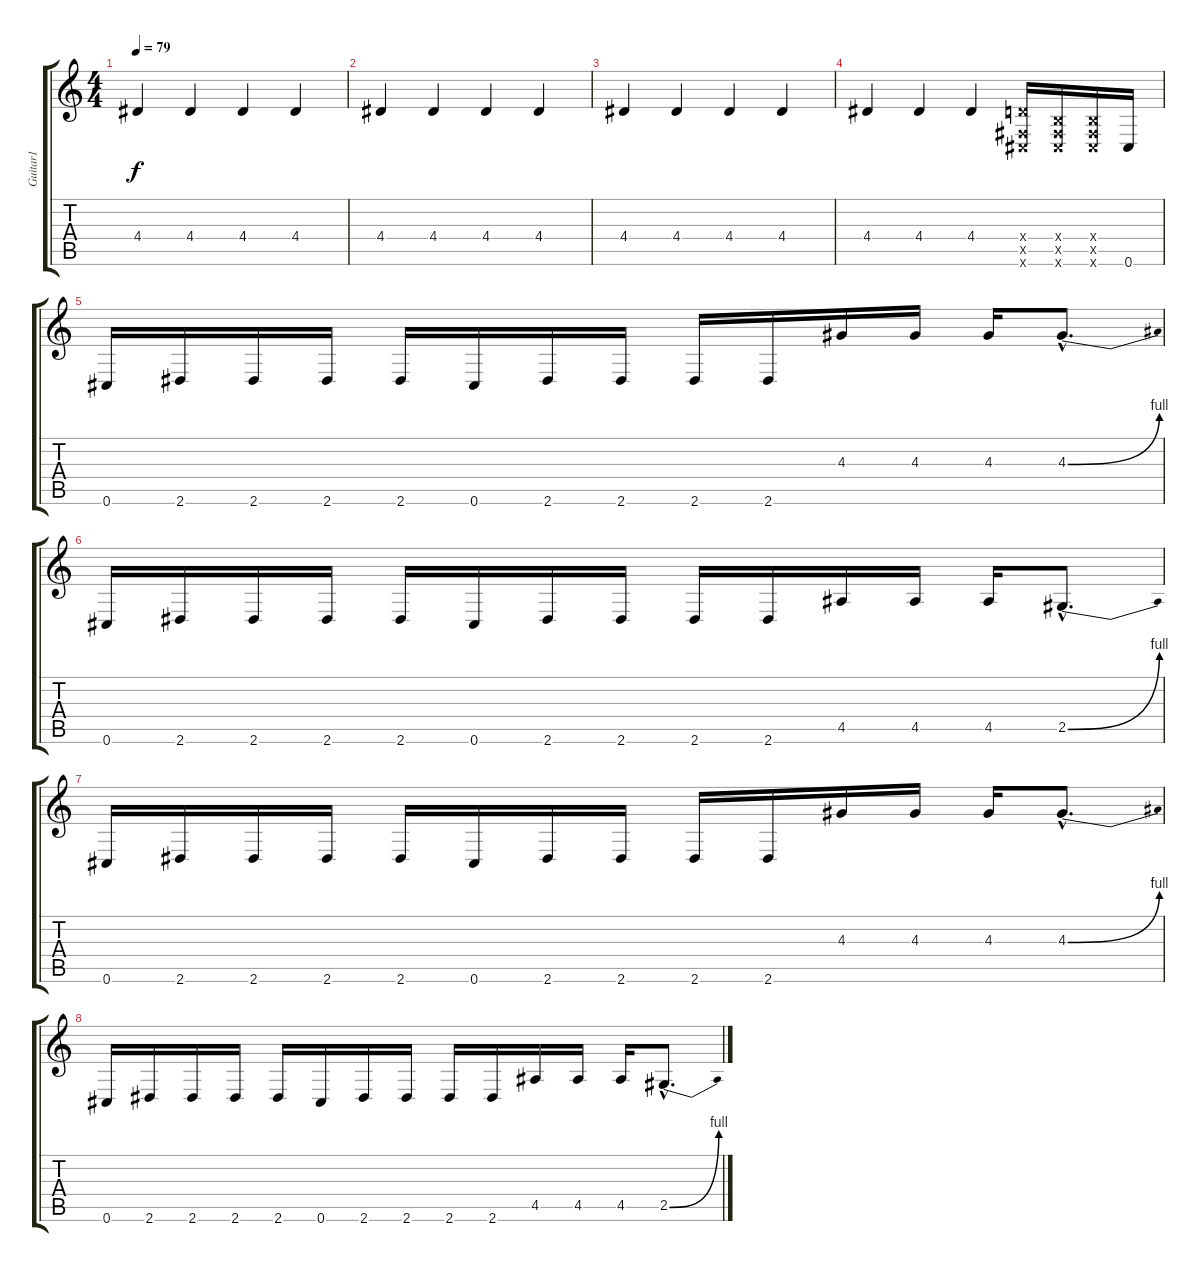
\track ("Guitar1" "Guitar1") {instrument distortionguitar}
\staff {score tabs}
\tuning (Db4 Ab3 E3 B2 Gb2 Db2) {hide}
\ts (4 4)
\tempo 79
\clef g2
\ks c
4.4.4{dy f} 4.4.4 4.4.4 4.4.4 |
4.4.4 4.4.4 4.4.4 4.4.4 |
4.4.4 4.4.4 4.4.4 4.4.4 |
4.4.4 4.4.4 4.4.4 (3.4{x} 0.5{x} 0.6{x}).16 (0.4{x} 0.5{x} 0.6{x}).16 (0.4{x} 0.5{x} 0.6{x}).16 0.6.16 |
0.6.16 2.6.16 2.6.16 2.6.16 2.6.16 0.6.16 2.6.16 2.6.16 2.6.16 2.6.16 4.3.16 4.3.16 4.3.16 4.3{be (bend 0 0 60 4) hac}.8{d} |
0.6.16 2.6.16 2.6.16 2.6.16 2.6.16 0.6.16 2.6.16 2.6.16 2.6.16 2.6.16 4.5.16 4.5.16 4.5.16 2.5{be (bend 0 0 60 4) hac}.8{d} |
0.6.16 2.6.16 2.6.16 2.6.16 2.6.16 0.6.16 2.6.16 2.6.16 2.6.16 2.6.16 4.3.16 4.3.16 4.3.16 4.3{be (bend 0 0 60 4) hac}.8{d} |
0.6.16 2.6.16 2.6.16 2.6.16 2.6.16 0.6.16 2.6.16 2.6.16 2.6.16 2.6.16 4.5.16 4.5.16 4.5.16 2.5{be (bend 0 0 60 4) hac}.8{d}
